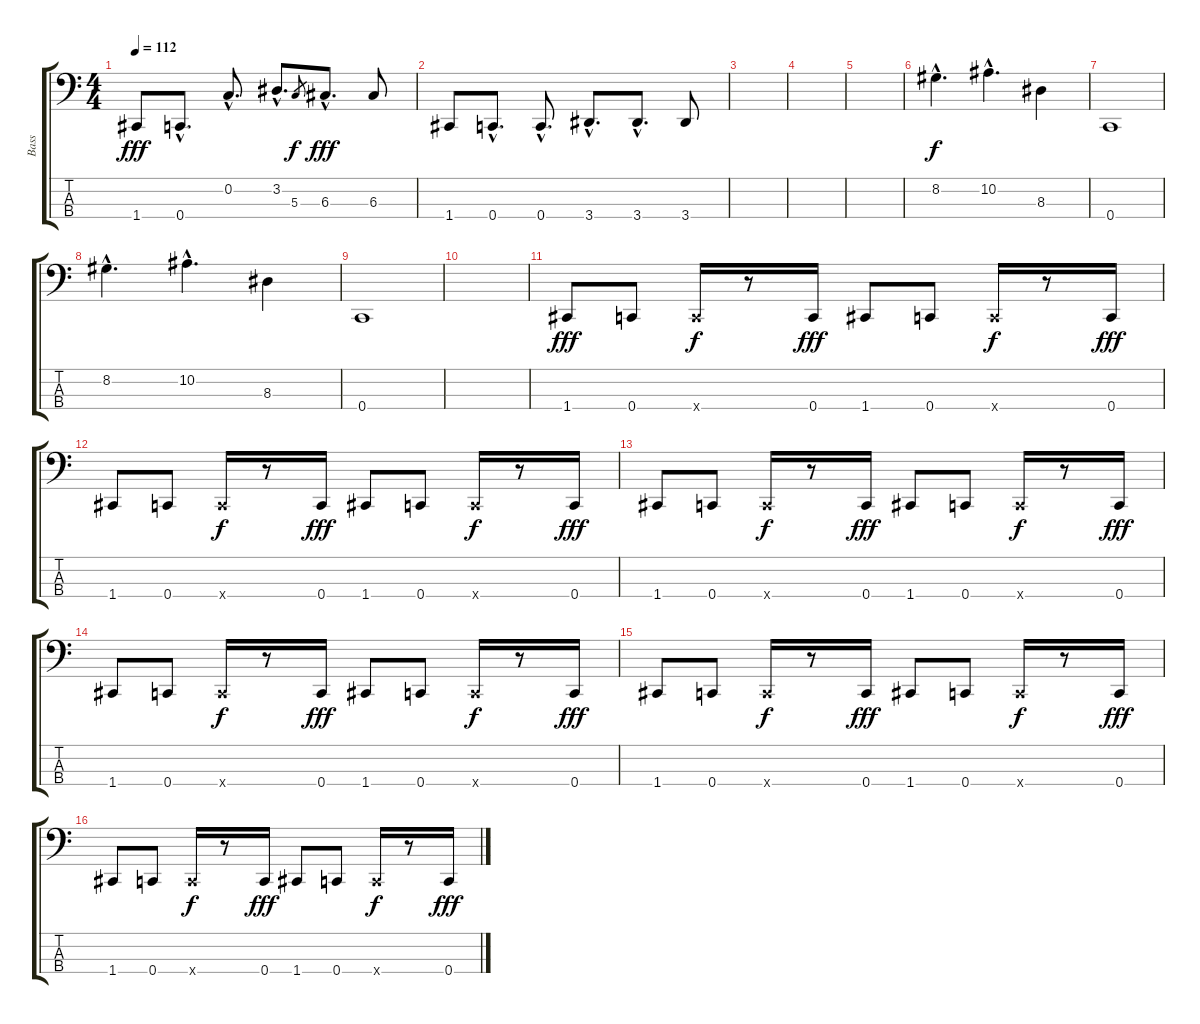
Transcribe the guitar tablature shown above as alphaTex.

\track ("Bass" "Bass") {instrument electricbassfinger}
\staff {score tabs}
\tuning (F2 C2 G1 C1) {hide}
\ts (4 4)
\tempo 112
\clef f4
\ks c
1.4.8{dy fff} 0.4{hac}.8{d} 0.2{hac}.8{d} 3.2{hac}.8{d} 5.3.8{gr dy f} 6.3{hac}.8{d dy fff} 6.3.8 |
1.4.8 0.4{hac}.8{d} 0.4{hac}.8{d} 3.4{hac}.8{d} 3.4{hac}.8{d} 3.4.8 |
|
|
|
8.2{hac}.4{d dy f} 10.2{hac}.4{d} 8.3.4 |
0.4.1 |
8.2{hac}.4{d} 10.2{hac}.4{d} 8.3.4 |
0.4.1 |
|
1.4.8{dy fff} 0.4.8 0.4{x}.16{dy f} r.8 0.4.16{dy fff} 1.4.8 0.4.8 0.4{x}.16{dy f} r.8 0.4.16{dy fff} |
1.4.8 0.4.8 0.4{x}.16{dy f} r.8 0.4.16{dy fff} 1.4.8 0.4.8 0.4{x}.16{dy f} r.8 0.4.16{dy fff} |
1.4.8 0.4.8 0.4{x}.16{dy f} r.8 0.4.16{dy fff} 1.4.8 0.4.8 0.4{x}.16{dy f} r.8 0.4.16{dy fff} |
1.4.8 0.4.8 0.4{x}.16{dy f} r.8 0.4.16{dy fff} 1.4.8 0.4.8 0.4{x}.16{dy f} r.8 0.4.16{dy fff} |
1.4.8 0.4.8 0.4{x}.16{dy f} r.8 0.4.16{dy fff} 1.4.8 0.4.8 0.4{x}.16{dy f} r.8 0.4.16{dy fff} |
1.4.8 0.4.8 0.4{x}.16{dy f} r.8 0.4.16{dy fff} 1.4.8 0.4.8 0.4{x}.16{dy f} r.8 0.4.16{dy fff}
